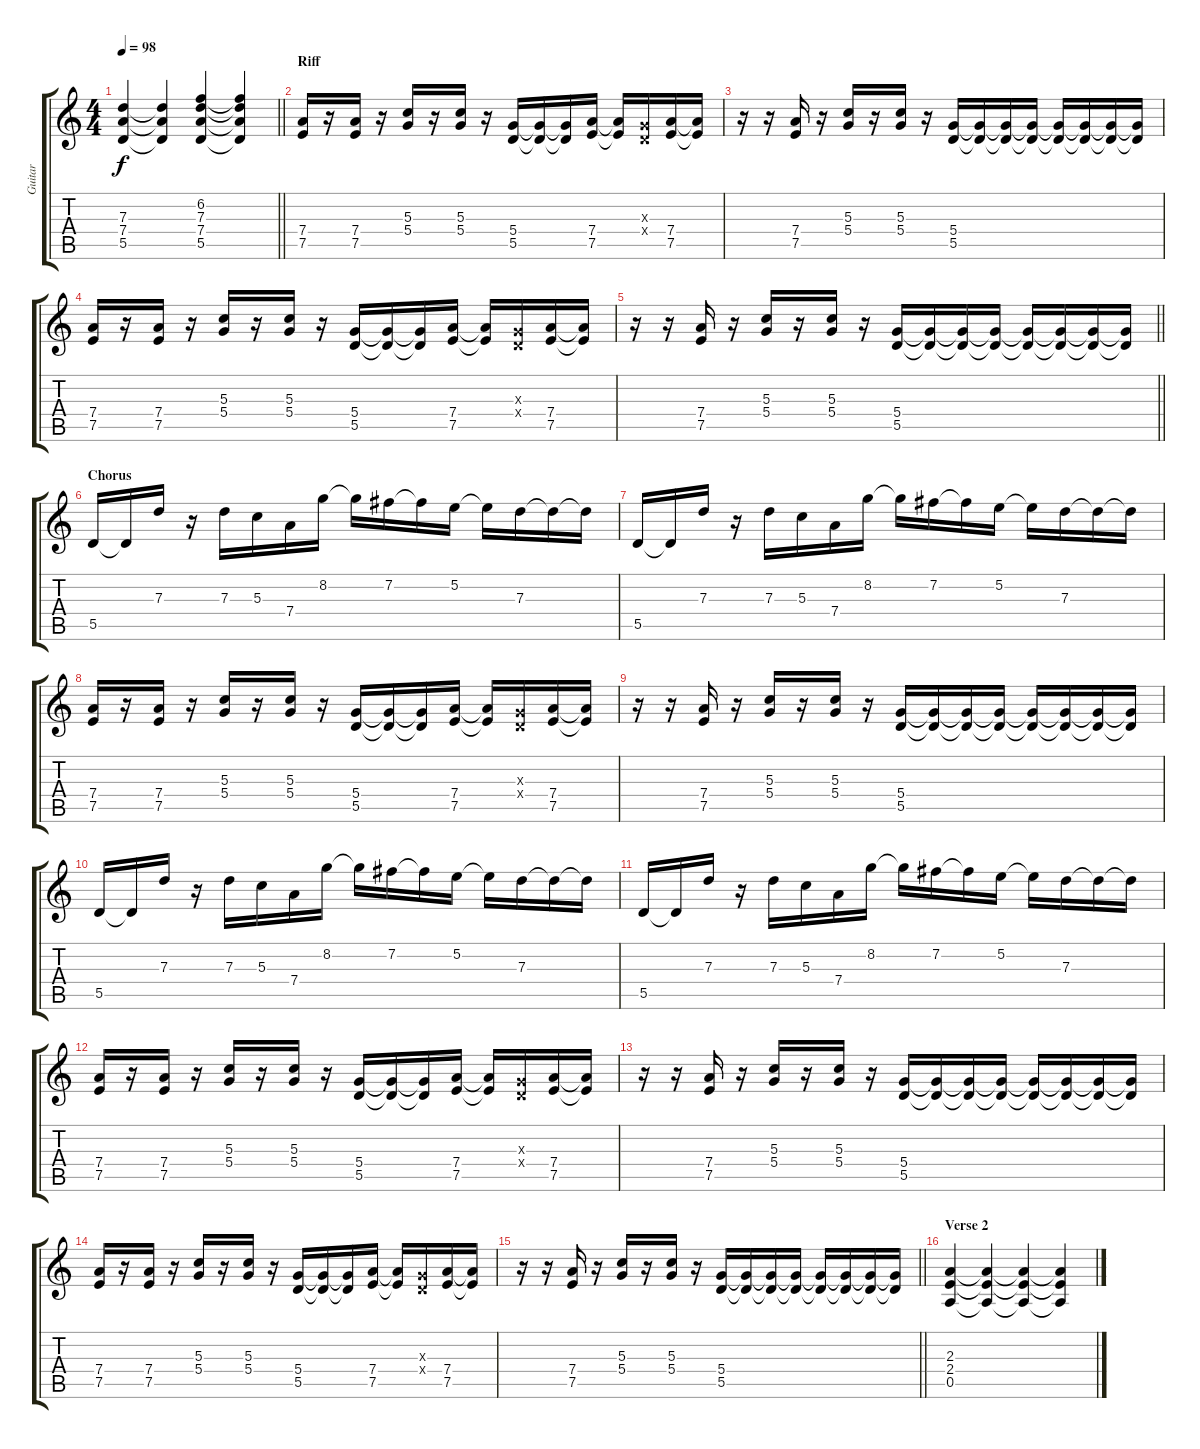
\track ("Guitar" "Guitar") {instrument overdrivenguitar}
\staff {score tabs}
\tuning (E4 B3 G3 D3 A2 E2) {hide}
\ts (4 4)
\tempo 98
\clef g2
\barLineRight lightlight
\ks c
(7.3 7.4 5.5).4{dy f} (7.3{t} 7.4{t} 5.5{t}).4 (6.2 7.3 7.4 5.5).4 (6.2{t} 7.3{t} 7.4{t} 5.5{t}).4 |
\section ("" "Riff")
(7.4 7.5).16 r.16 (7.4 7.5).16 r.16 (5.3 5.4).16 r.16 (5.3 5.4).16 r.16 (5.4 5.5).16 (5.4{t} 5.5{t}).16 (5.4{t} 5.5{t}).16 (7.4 7.5).16 (7.4{t} 7.5{t}).16 (0.3{x} 0.4{x}).16 (7.4 7.5).16 (7.4{t} 7.5{t}).16 |
r.16 r.16 (7.4 7.5).16 r.16 (5.3 5.4).16 r.16 (5.3 5.4).16 r.16 (5.4 5.5).16 (5.4{t} 5.5{t}).16 (5.4{t} 5.5{t}).16 (5.4{t} 5.5{t}).16 (5.4{t} 5.5{t}).16 (5.4{t} 5.5{t}).16 (5.4{t} 5.5{t}).16 (5.4{t} 5.5{t}).16 |
(7.4 7.5).16 r.16 (7.4 7.5).16 r.16 (5.3 5.4).16 r.16 (5.3 5.4).16 r.16 (5.4 5.5).16 (5.4{t} 5.5{t}).16 (5.4{t} 5.5{t}).16 (7.4 7.5).16 (7.4{t} 7.5{t}).16 (0.3{x} 0.4{x}).16 (7.4 7.5).16 (7.4{t} 7.5{t}).16 |
\barLineRight lightlight
r.16 r.16 (7.4 7.5).16 r.16 (5.3 5.4).16 r.16 (5.3 5.4).16 r.16 (5.4 5.5).16 (5.4{t} 5.5{t}).16 (5.4{t} 5.5{t}).16 (5.4{t} 5.5{t}).16 (5.4{t} 5.5{t}).16 (5.4{t} 5.5{t}).16 (5.4{t} 5.5{t}).16 (5.4{t} 5.5{t}).16 |
\section ("" "Chorus")
5.5.16 5.5{t}.16 7.3.16 r.16 7.3.16 5.3.16 7.4.16 8.2.16 8.2{t}.16 7.2.16 7.2{t}.16 5.2.16 5.2{t}.16 7.3.16 7.3{t}.16 7.3{t}.16 |
5.5.16 5.5{t}.16 7.3.16 r.16 7.3.16 5.3.16 7.4.16 8.2.16 8.2{t}.16 7.2.16 7.2{t}.16 5.2.16 5.2{t}.16 7.3.16 7.3{t}.16 7.3{t}.16 |
(7.4 7.5).16 r.16 (7.4 7.5).16 r.16 (5.3 5.4).16 r.16 (5.3 5.4).16 r.16 (5.4 5.5).16 (5.4{t} 5.5{t}).16 (5.4{t} 5.5{t}).16 (7.4 7.5).16 (7.4{t} 7.5{t}).16 (0.3{x} 0.4{x}).16 (7.4 7.5).16 (7.4{t} 7.5{t}).16 |
r.16 r.16 (7.4 7.5).16 r.16 (5.3 5.4).16 r.16 (5.3 5.4).16 r.16 (5.4 5.5).16 (5.4{t} 5.5{t}).16 (5.4{t} 5.5{t}).16 (5.4{t} 5.5{t}).16 (5.4{t} 5.5{t}).16 (5.4{t} 5.5{t}).16 (5.4{t} 5.5{t}).16 (5.4{t} 5.5{t}).16 |
5.5.16 5.5{t}.16 7.3.16 r.16 7.3.16 5.3.16 7.4.16 8.2.16 8.2{t}.16 7.2.16 7.2{t}.16 5.2.16 5.2{t}.16 7.3.16 7.3{t}.16 7.3{t}.16 |
5.5.16 5.5{t}.16 7.3.16 r.16 7.3.16 5.3.16 7.4.16 8.2.16 8.2{t}.16 7.2.16 7.2{t}.16 5.2.16 5.2{t}.16 7.3.16 7.3{t}.16 7.3{t}.16 |
(7.4 7.5).16 r.16 (7.4 7.5).16 r.16 (5.3 5.4).16 r.16 (5.3 5.4).16 r.16 (5.4 5.5).16 (5.4{t} 5.5{t}).16 (5.4{t} 5.5{t}).16 (7.4 7.5).16 (7.4{t} 7.5{t}).16 (0.3{x} 0.4{x}).16 (7.4 7.5).16 (7.4{t} 7.5{t}).16 |
r.16 r.16 (7.4 7.5).16 r.16 (5.3 5.4).16 r.16 (5.3 5.4).16 r.16 (5.4 5.5).16 (5.4{t} 5.5{t}).16 (5.4{t} 5.5{t}).16 (5.4{t} 5.5{t}).16 (5.4{t} 5.5{t}).16 (5.4{t} 5.5{t}).16 (5.4{t} 5.5{t}).16 (5.4{t} 5.5{t}).16 |
(7.4 7.5).16 r.16 (7.4 7.5).16 r.16 (5.3 5.4).16 r.16 (5.3 5.4).16 r.16 (5.4 5.5).16 (5.4{t} 5.5{t}).16 (5.4{t} 5.5{t}).16 (7.4 7.5).16 (7.4{t} 7.5{t}).16 (0.3{x} 0.4{x}).16 (7.4 7.5).16 (7.4{t} 7.5{t}).16 |
\barLineRight lightlight
r.16 r.16 (7.4 7.5).16 r.16 (5.3 5.4).16 r.16 (5.3 5.4).16 r.16 (5.4 5.5).16 (5.4{t} 5.5{t}).16 (5.4{t} 5.5{t}).16 (5.4{t} 5.5{t}).16 (5.4{t} 5.5{t}).16 (5.4{t} 5.5{t}).16 (5.4{t} 5.5{t}).16 (5.4{t} 5.5{t}).16 |
\section ("" "Verse 2")
(2.3 2.4 0.5).4 (2.3{t} 2.4{t} 0.5{t}).4 (2.3{t} 2.4{t} 0.5{t}).4 (2.3{t} 2.4{t} 0.5{t}).4
